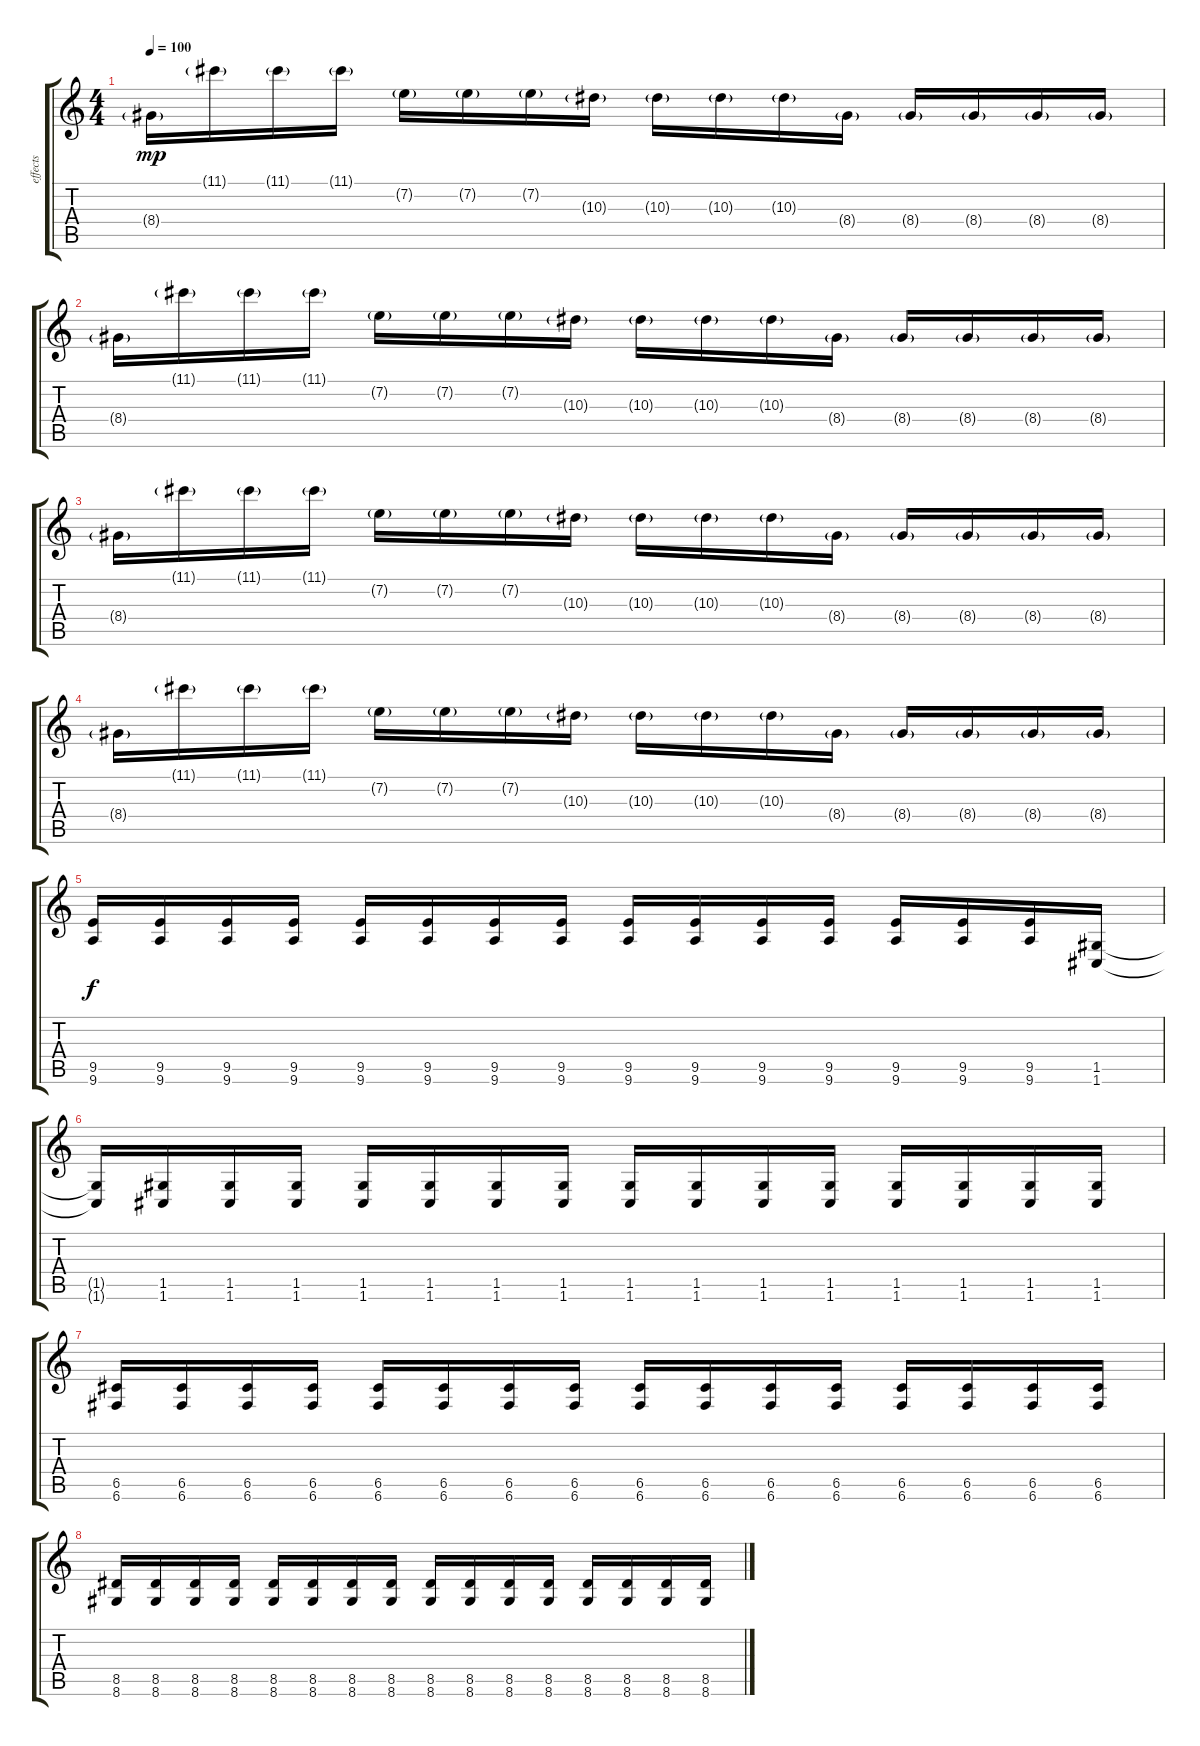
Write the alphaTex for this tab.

\track ("effects" "effects") {instrument distortionguitar}
\staff {score tabs}
\tuning (D4 A3 F3 C3 G2 C2) {hide}
\ts (4 4)
\tempo 100
\clef g2
\ks c
8.4{g}.16{dy mp} 11.1{g}.16 11.1{g}.16 11.1{g}.16 7.2{g}.16 7.2{g}.16 7.2{g}.16 10.3{g}.16 10.3{g}.16 10.3{g}.16 10.3{g}.16 8.4{g}.16 8.4{g}.16 8.4{g}.16 8.4{g}.16 8.4{g}.16 |
8.4{g}.16 11.1{g}.16 11.1{g}.16 11.1{g}.16 7.2{g}.16 7.2{g}.16 7.2{g}.16 10.3{g}.16 10.3{g}.16 10.3{g}.16 10.3{g}.16 8.4{g}.16 8.4{g}.16 8.4{g}.16 8.4{g}.16 8.4{g}.16 |
8.4{g}.16 11.1{g}.16 11.1{g}.16 11.1{g}.16 7.2{g}.16 7.2{g}.16 7.2{g}.16 10.3{g}.16 10.3{g}.16 10.3{g}.16 10.3{g}.16 8.4{g}.16 8.4{g}.16 8.4{g}.16 8.4{g}.16 8.4{g}.16 |
8.4{g}.16 11.1{g}.16 11.1{g}.16 11.1{g}.16 7.2{g}.16 7.2{g}.16 7.2{g}.16 10.3{g}.16 10.3{g}.16 10.3{g}.16 10.3{g}.16 8.4{g}.16 8.4{g}.16 8.4{g}.16 8.4{g}.16 8.4{g}.16 |
(9.5 9.6).16{dy f} (9.5 9.6).16 (9.5 9.6).16 (9.5 9.6).16 (9.5 9.6).16 (9.5 9.6).16 (9.5 9.6).16 (9.5 9.6).16 (9.5 9.6).16 (9.5 9.6).16 (9.5 9.6).16 (9.5 9.6).16 (9.5 9.6).16 (9.5 9.6).16 (9.5 9.6).16 (1.5 1.6).16 |
(1.5{t} 1.6{t}).16 (1.5 1.6).16 (1.5 1.6).16 (1.5 1.6).16 (1.5 1.6).16 (1.5 1.6).16 (1.5 1.6).16 (1.5 1.6).16 (1.5 1.6).16 (1.5 1.6).16 (1.5 1.6).16 (1.5 1.6).16 (1.5 1.6).16 (1.5 1.6).16 (1.5 1.6).16 (1.5 1.6).16 |
(6.5 6.6).16 (6.5 6.6).16 (6.5 6.6).16 (6.5 6.6).16 (6.5 6.6).16 (6.5 6.6).16 (6.5 6.6).16 (6.5 6.6).16 (6.5 6.6).16 (6.5 6.6).16 (6.5 6.6).16 (6.5 6.6).16 (6.5 6.6).16 (6.5 6.6).16 (6.5 6.6).16 (6.5 6.6).16 |
(8.5 8.6).16 (8.5 8.6).16 (8.5 8.6).16 (8.5 8.6).16 (8.5 8.6).16 (8.5 8.6).16 (8.5 8.6).16 (8.5 8.6).16 (8.5 8.6).16 (8.5 8.6).16 (8.5 8.6).16 (8.5 8.6).16 (8.5 8.6).16 (8.5 8.6).16 (8.5 8.6).16 (8.5 8.6).16
